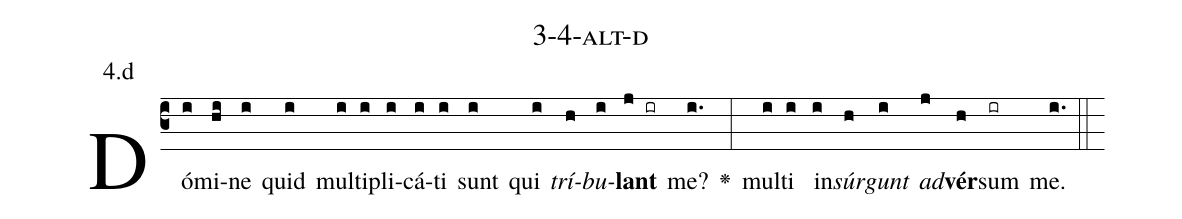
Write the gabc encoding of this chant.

name: 3-4-alt-d;
annotation: 4.d;
%%
(c3)Dó(i)mi(hi)ne(i) quid(i) mul(i)ti(i)pli(i)cá(i)ti(i) sunt(i) qui(i) <i>trí</i>(h)<i>bu</i>(i)<b>lant</b>(j ir) me?(i.) <v>\greheightstar</v>(:) mul(i)ti(i) in(i)<i>súr</i>(h)<i>gunt</i>(i) <i>ad</i>(j)<b>vér</b>(h)sum(ir) me.(i.) (::)


%E(i) u(h) o(i) u(j) a(h) e.(i.) (::)
